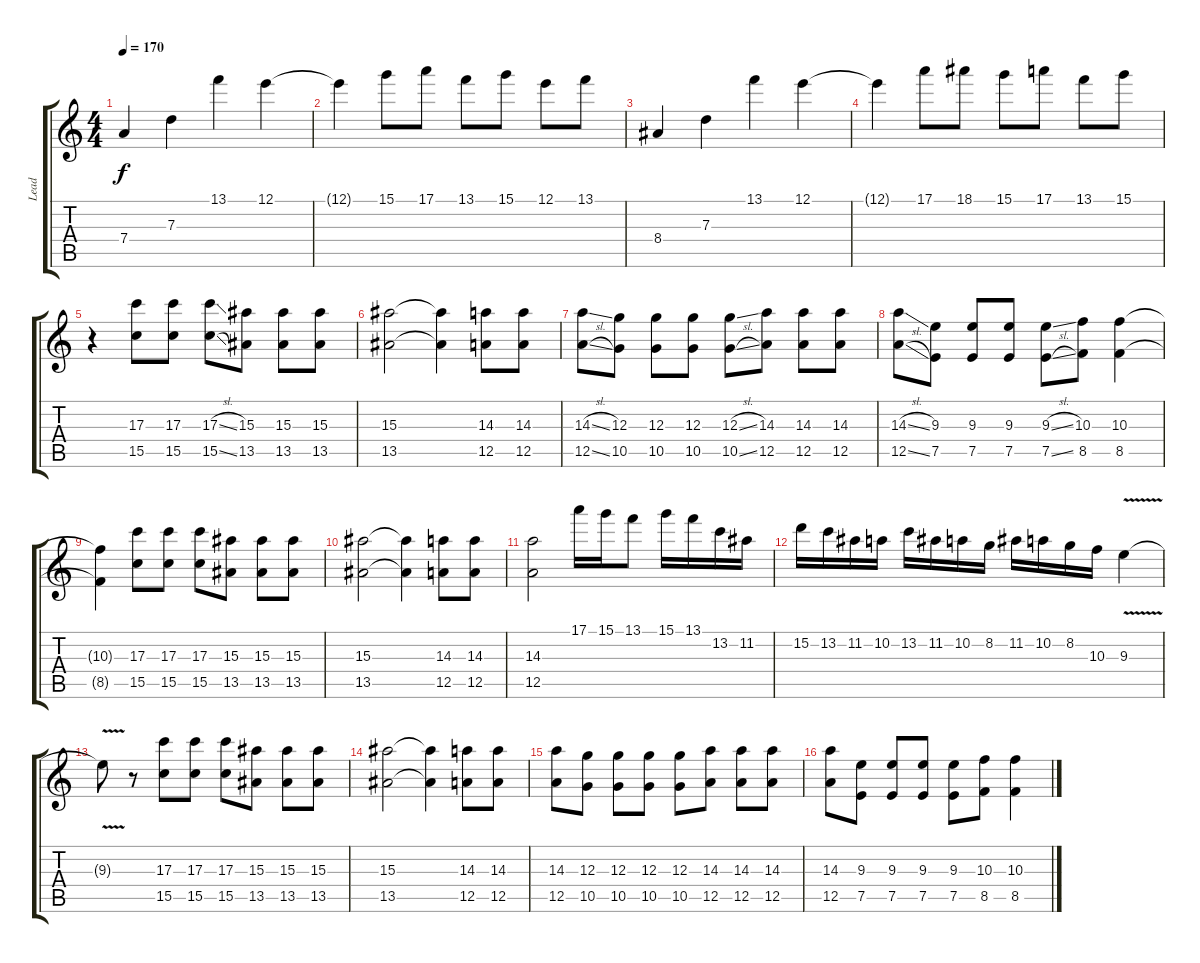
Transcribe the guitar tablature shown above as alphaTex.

\track ("Lead" "Lead") {instrument overdrivenguitar}
\staff {score tabs}
\tuning (E4 B3 G3 D3 A2 D2) {hide}
\ts (4 4)
\tempo 170
\clef g2
\ks c
7.4.4{dy f} 7.3.4 13.1.4 12.1.4 |
12.1{t}.4 15.1.8 17.1.8 13.1.8 15.1.8 12.1.8 13.1.8 |
8.4.4 7.3.4 13.1.4 12.1.4 |
12.1{t}.4 17.1.8 18.1.8 15.1.8 17.1.8 13.1.8 15.1.8 |
r.4 (17.3 15.5).8 (17.3 15.5).8 (17.3{sl} 15.5{sl}).8 (15.3 13.5).8 (15.3 13.5).8 (15.3 13.5).8 |
(15.3 13.5).2 (15.3{t} 13.5{t}).4 (14.3 12.5).8 (14.3 12.5).8 |
(14.3{sl} 12.5{sl}).8 (12.3 10.5).8 (12.3 10.5).8 (12.3 10.5).8 (12.3{sl} 10.5{sl}).8 (14.3 12.5).8 (14.3 12.5).8 (14.3 12.5).8 |
(14.3{sl} 12.5{sl}).8 (9.3 7.5).8 (9.3 7.5).8 (9.3 7.5).8 (9.3{sl} 7.5{sl}).8 (10.3 8.5).8 (10.3 8.5).4 |
(10.3{t} 8.5{t}).4 (17.3 15.5).8 (17.3 15.5).8 (17.3 15.5).8 (15.3 13.5).8 (15.3 13.5).8 (15.3 13.5).8 |
(15.3 13.5).2 (15.3{t} 13.5{t}).4 (14.3 12.5).8 (14.3 12.5).8 |
(14.3 12.5).2 17.1.16 15.1.16 13.1.8 15.1.16 13.1.16 13.2.16 11.2.16 |
15.2.16 13.2.16 11.2.16 10.2.16 13.2.16 11.2.16 10.2.16 8.2.16 11.2.16 10.2.16 8.2.16 10.3.16 9.3{v}.4 |
9.3{t}.8 r.8 (17.3 15.5).8 (17.3 15.5).8 (17.3 15.5).8 (15.3 13.5).8 (15.3 13.5).8 (15.3 13.5).8 |
(15.3 13.5).2 (15.3{t} 13.5{t}).4 (14.3 12.5).8 (14.3 12.5).8 |
(14.3 12.5).8 (12.3 10.5).8 (12.3 10.5).8 (12.3 10.5).8 (12.3 10.5).8 (14.3 12.5).8 (14.3 12.5).8 (14.3 12.5).8 |
(14.3 12.5).8 (9.3 7.5).8 (9.3 7.5).8 (9.3 7.5).8 (9.3 7.5).8 (10.3 8.5).8 (10.3 8.5).4
